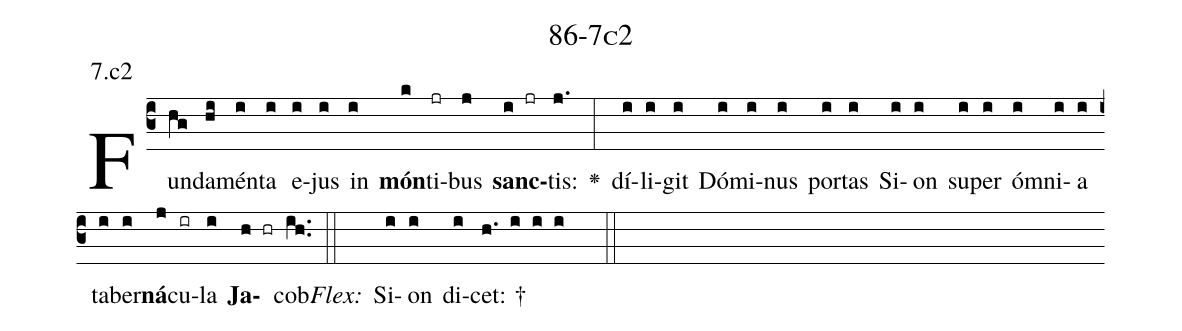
name: 86-7c2;
annotation: 7.c2;
%%
(c3)Fun(hg)da(hi)mén(i)ta(i) e(i)jus(i) in(i) <b>món</b>(k)ti(jr)bus(j) <b>sanc</b>(i jr)tis:(j.) <v>\greheightstar</v>(:) dí(i)li(i)git(i) Dó(i)mi(i)nus(i) por(i)tas(i) Si(i)on(i) su(i)per(i) óm(i)ni(i)a(i) ta(i)ber(i)<b>ná</b>(j)cu(ir)la(i) <b>Ja</b>(h hr)cob.(ih..) (::)
<i>Flex:</i>()  Si(i)on(i) di(i)cet: †(h. i i i  ::)

%E(i) u(i) o(j) u(i) a(h) e.(ih..) (::)
